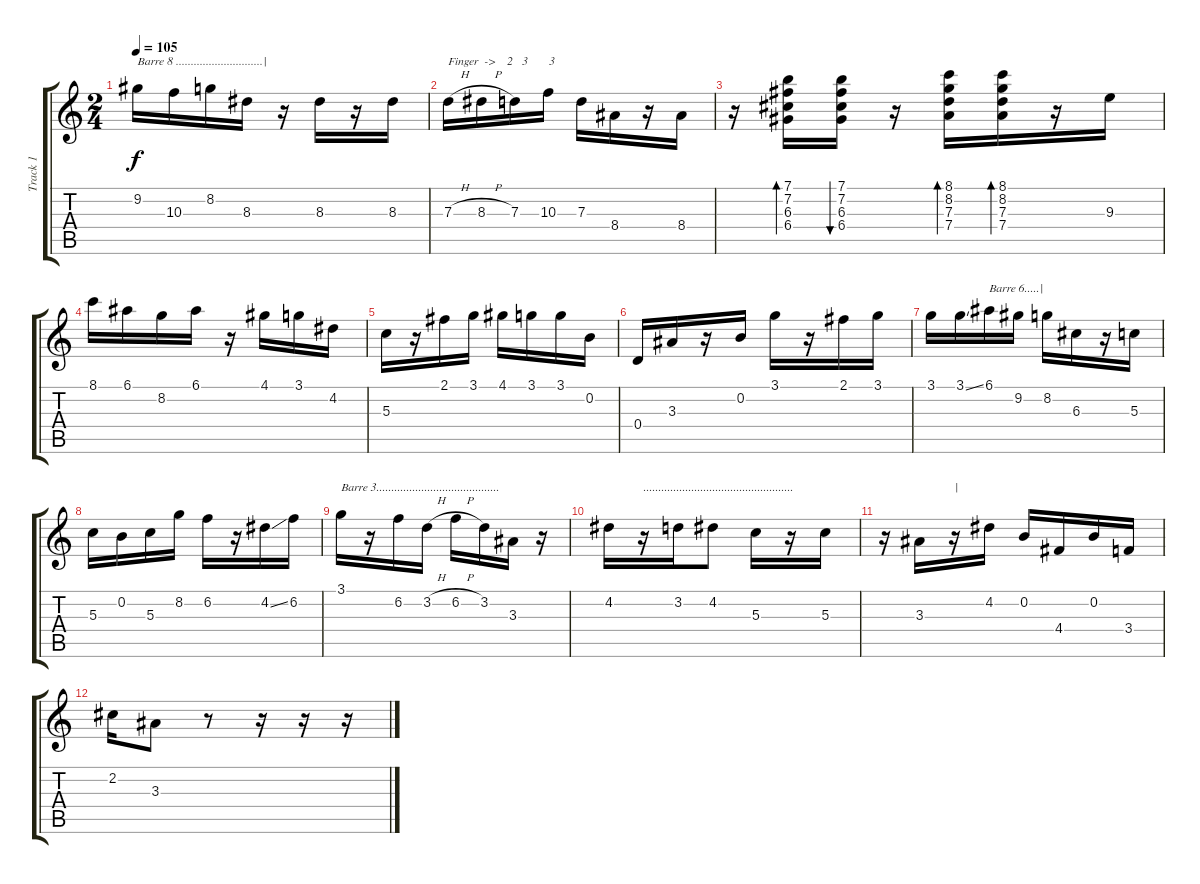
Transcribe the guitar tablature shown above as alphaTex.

\track ("Track 1" "Track 1") {instrument acousticguitarnylon}
\staff {score tabs}
\tuning (E4 B3 G3 D3 A2 E2) {hide}
\ts (2 4)
\tempo 105
\clef g2
\ks c
9.2.16{txt "Barre 8 .............................|" dy f} 10.3.16 8.2.16 8.3.16 r.16 8.3.16 r.16 8.3.16 |
7.3{h}.16{txt "Finger  ->    2   3       3"} 8.3{h}.16 7.3.16 10.3.16 7.3.16 8.4.16 r.16 8.4.16 |
r.16 (7.1 7.2 6.3 6.4).16{bd 60} (7.1 7.2 6.3 6.4).16{bu 60} r.16 (8.1 8.2 7.3 7.4).16{bd 60} (8.1 8.2 7.3 7.4).16{bd 60} r.16 9.3.16 |
8.1.16 6.1.16 8.2.16 6.1.16 r.16 4.1.16 3.1.16 4.2.16 |
5.3.16 r.16 2.1.16 3.1.16 4.1.16 3.1.16 3.1.16 0.2.16 |
0.4.16 3.3.16 r.16 0.2.16 3.1.16 r.16 2.1.16 3.1.16 |
3.1.16 3.1{ss}.16 6.1.16{txt "Barre 6.....|"} 9.2.16 8.2.16 6.3.16 r.16 5.3.16 |
5.3.16 0.2.16 5.3.16 8.2.16 6.2.16 r.16 4.2{ss}.16 6.2.16 |
3.1.16{txt "Barre 3........................................."} r.16 6.2.16 3.2{h}.16 6.2{h}.16 3.2.16 3.3.16 r.16 |
4.2.16 r.16{txt ".................................................."} 3.2.16 4.2.8 5.3.16 r.16 5.3.16 |
r.16 3.3.16 r.16{txt "|"} 4.2.16 0.2.16 4.4.16 0.2.16 3.4.16 |
2.2.16 3.3.8 r.8 r.16 r.16 r.16
